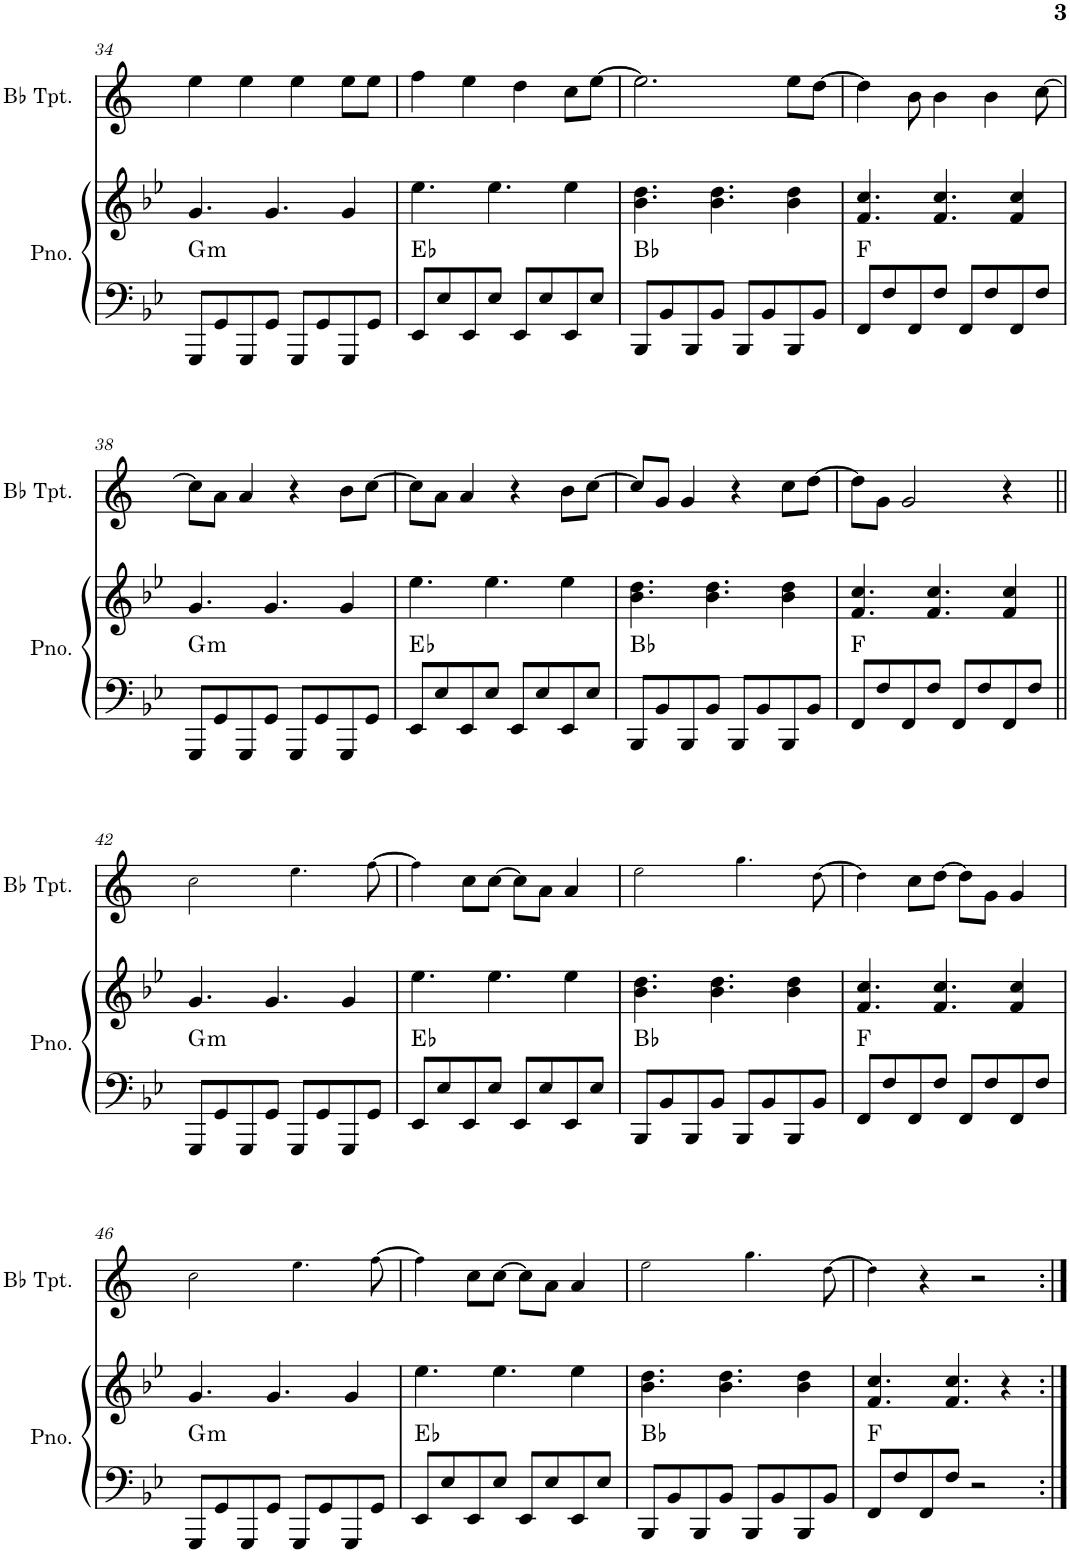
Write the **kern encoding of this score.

**kern	**kern	**harte	**kern
*part2	*part2	*part2	*part1
*staff3	*staff2	*	*staff1
*I"Piano	*	*	*I"Bb Trumpet
*I'Pno.	*	*	*I'Bb Tpt.
!!LO:PB:g=z
*clefF4	*clefG2	*	*clefG2
*	*	*	*Trd1c2
*k[b-e-]	*k[b-e-]	*	*k[]
*M4/4	*M4/4	*	*M4/4
=34	=34	=34	=34
!	!	!LO:H:kt=m	!
8GGG/L	4.g/	G:min	4ee\
8GG/	.	.	.
8GGG/	.	.	4ee\
8GG/J	4.g/	.	.
8GGG/L	.	.	4ee\
8GG/	.	.	.
8GGG/	4g/	.	8ee\L
8GG/J	.	.	8ee\J
=35	=35	=35	=35
8EE-/L	4.ee-\	Eb:maj	4ff\
8E-/	.	.	.
8EE-/	.	.	4ee\
8E-/J	4.ee-\	.	.
8EE-/L	.	.	4dd\
8E-/	.	.	.
8EE-/	4ee-\	.	8cc\L
8E-/J	.	.	[8ee\J
=36	=36	=36	=36
8BBB-/L	4.b-\ 4.dd\	Bb:maj	2.ee\]
8BB-/	.	.	.
8BBB-/	.	.	.
8BB-/J	4.b-\ 4.dd\	.	.
8BBB-/L	.	.	.
8BB-/	.	.	.
8BBB-/	4b-\ 4dd\	.	8ee\L
8BB-/J	.	.	[8dd\J
=37	=37	=37	=37
8FF/L	4.f/ 4.cc/	F:maj	4dd\]
8F/	.	.	.
8FF/	.	.	8b\
8F/J	4.f/ 4.cc/	.	4b\
8FF/L	.	.	.
8F/	.	.	4b\
8FF/	4f/ 4cc/	.	.
8F/J	.	.	[8cc\
!!LO:LB:g=z
=38	=38	=38	=38
!	!	!LO:H:kt=m	!
8GGG/L	4.g/	G:min	8cc\L]
8GG/	.	.	8a\J
8GGG/	.	.	4a/
8GG/J	4.g/	.	.
8GGG/L	.	.	4r
8GG/	.	.	.
8GGG/	4g/	.	8b\L
8GG/J	.	.	[8cc\J
=39	=39	=39	=39
8EE-/L	4.ee-\	Eb:maj	8cc\L]
8E-/	.	.	8a\J
8EE-/	.	.	4a/
8E-/J	4.ee-\	.	.
8EE-/L	.	.	4r
8E-/	.	.	.
8EE-/	4ee-\	.	8b\L
8E-/J	.	.	[8cc\J
=40	=40	=40	=40
8BBB-/L	4.b-\ 4.dd\	Bb:maj	8cc/L]
8BB-/	.	.	8g/J
8BBB-/	.	.	4g/
8BB-/J	4.b-\ 4.dd\	.	.
8BBB-/L	.	.	4r
8BB-/	.	.	.
8BBB-/	4b-\ 4dd\	.	8cc\L
8BB-/J	.	.	[8dd\J
=41	=41	=41	=41
8FF/L	4.f/ 4.cc/	F:maj	8dd\L]
8F/	.	.	8g\J
8FF/	.	.	2g/
8F/J	4.f/ 4.cc/	.	.
8FF/L	.	.	.
8F/	.	.	.
8FF/	4f/ 4cc/	.	4r
8F/J	.	.	.
!!LO:LB:g=z
=42||	=42||	=42||	=42||
!	!	!LO:H:kt=m	!
8GGG/L	4.g/	G:min	2cc!\
8GG/	.	.	.
8GGG/	.	.	.
8GG/J	4.g/	.	.
8GGG/L	.	.	4.ee!\
8GG/	.	.	.
8GGG/	4g/	.	.
8GG/J	.	.	[8ff!\
=43	=43	=43	=43
8EE-/L	4.ee-\	Eb:maj	4ff!\]
8E-/	.	.	.
8EE-/	.	.	8cc\L
8E-/J	4.ee-\	.	[8cc\J
8EE-/L	.	.	8cc\L]
8E-/	.	.	8a\J
8EE-/	4ee-\	.	4a/
8E-/J	.	.	.
=44	=44	=44	=44
8BBB-/L	4.b-\ 4.dd\	Bb:maj	2ee!\
8BB-/	.	.	.
8BBB-/	.	.	.
8BB-/J	4.b-\ 4.dd\	.	.
8BBB-/L	.	.	4.gg!\
8BB-/	.	.	.
8BBB-/	4b-\ 4dd\	.	.
8BB-/J	.	.	[8dd!\
=45	=45	=45	=45
8FF/L	4.f/ 4.cc/	F:maj	4dd!\]
8F/	.	.	.
8FF/	.	.	8cc\L
8F/J	4.f/ 4.cc/	.	[8dd\J
8FF/L	.	.	8dd\L]
8F/	.	.	8g\J
8FF/	4f/ 4cc/	.	4g/
8F/J	.	.	.
!!LO:LB:g=z
=46	=46	=46	=46
!	!	!LO:H:kt=m	!
8GGG/L	4.g/	G:min	2cc!\
8GG/	.	.	.
8GGG/	.	.	.
8GG/J	4.g/	.	.
8GGG/L	.	.	4.ee!\
8GG/	.	.	.
8GGG/	4g/	.	.
8GG/J	.	.	[8ff!\
=47	=47	=47	=47
8EE-/L	4.ee-\	Eb:maj	4ff!\]
8E-/	.	.	.
8EE-/	.	.	8cc\L
8E-/J	4.ee-\	.	[8cc\J
8EE-/L	.	.	8cc\L]
8E-/	.	.	8a\J
8EE-/	4ee-\	.	4a/
8E-/J	.	.	.
=48	=48	=48	=48
8BBB-/L	4.b-\ 4.dd\	Bb:maj	2ee!\
8BB-/	.	.	.
8BBB-/	.	.	.
8BB-/J	4.b-\ 4.dd\	.	.
8BBB-/L	.	.	4.gg!\
8BB-/	.	.	.
8BBB-/	4b-\ 4dd\	.	.
8BB-/J	.	.	[8dd!\
=49	=49	=49	=49
8FF/L	4.f/ 4.cc/	F:maj	4dd!\]
8F/	.	.	.
8FF/	.	.	4r
8F/J	4.f/ 4.cc/	.	.
2r	.	.	2r
.	4r	.	.
=:|!	=:|!	=:|!	=:|!
*-	*-	*-	*-
